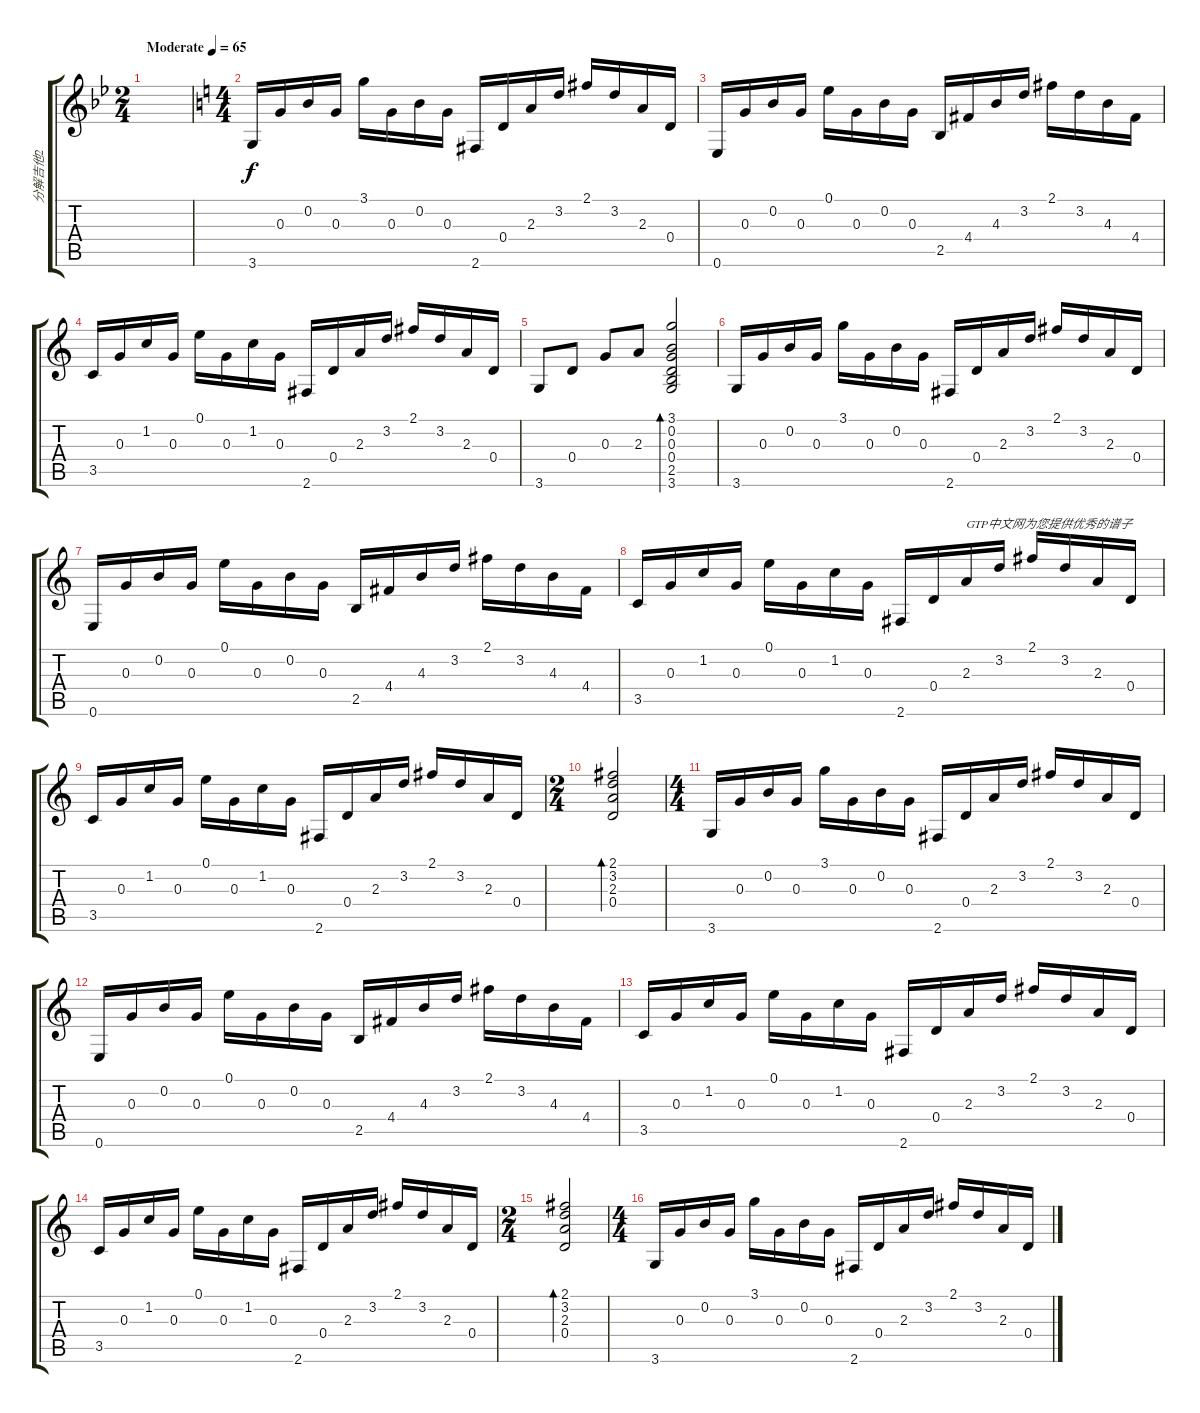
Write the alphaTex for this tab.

\track ("分解吉他2" "分解吉他2") {instrument acousticguitarsteel}
\staff {score tabs}
\tuning (E4 B3 G3 D3 A2 E2) {hide}
\ts (2 4)
\tempo (65 "Moderate")
\clef g2
\ks bb
|
\ts (4 4)
\ks c
3.6.16 0.3.16 0.2.16 0.3.16 3.1.16 0.3.16 0.2.16 0.3.16 2.6.16 0.4.16 2.3.16 3.2.16 2.1.16 3.2.16 2.3.16 0.4.16 |
0.6.16 0.3.16 0.2.16 0.3.16 0.1.16 0.3.16 0.2.16 0.3.16 2.5.16 4.4.16 4.3.16 3.2.16 2.1.16 3.2.16 4.3.16 4.4.16 |
3.5.16 0.3.16 1.2.16 0.3.16 0.1.16 0.3.16 1.2.16 0.3.16 2.6.16 0.4.16 2.3.16 3.2.16 2.1.16 3.2.16 2.3.16 0.4.16 |
3.6.8 0.4.8 0.3.8 2.3.8 (3.1 0.2 0.3 0.4 2.5 3.6).2{bd 120} |
3.6.16 0.3.16 0.2.16 0.3.16 3.1.16 0.3.16 0.2.16 0.3.16 2.6.16 0.4.16 2.3.16 3.2.16 2.1.16 3.2.16 2.3.16 0.4.16 |
0.6.16 0.3.16 0.2.16 0.3.16 0.1.16 0.3.16 0.2.16 0.3.16 2.5.16 4.4.16 4.3.16 3.2.16 2.1.16 3.2.16 4.3.16 4.4.16 |
3.5.16 0.3.16 1.2.16 0.3.16 0.1.16 0.3.16 1.2.16 0.3.16 2.6.16 0.4.16 2.3.16{txt "GTP中文网为您提供优秀的谱子"} 3.2.16 2.1.16 3.2.16 2.3.16 0.4.16 |
3.5.16 0.3.16 1.2.16 0.3.16 0.1.16 0.3.16 1.2.16 0.3.16 2.6.16 0.4.16 2.3.16 3.2.16 2.1.16 3.2.16 2.3.16 0.4.16 |
\ts (2 4)
(2.1 3.2 2.3 0.4).2{bd 30} |
\ts (4 4)
3.6.16 0.3.16 0.2.16 0.3.16 3.1.16 0.3.16 0.2.16 0.3.16 2.6.16 0.4.16 2.3.16 3.2.16 2.1.16 3.2.16 2.3.16 0.4.16 |
0.6.16 0.3.16 0.2.16 0.3.16 0.1.16 0.3.16 0.2.16 0.3.16 2.5.16 4.4.16 4.3.16 3.2.16 2.1.16 3.2.16 4.3.16 4.4.16 |
3.5.16 0.3.16 1.2.16 0.3.16 0.1.16 0.3.16 1.2.16 0.3.16 2.6.16 0.4.16 2.3.16 3.2.16 2.1.16 3.2.16 2.3.16 0.4.16 |
3.5.16 0.3.16 1.2.16 0.3.16 0.1.16 0.3.16 1.2.16 0.3.16 2.6.16 0.4.16 2.3.16 3.2.16 2.1.16 3.2.16 2.3.16 0.4.16 |
\ts (2 4)
(2.1 3.2 2.3 0.4).2{bd 30} |
\ts (4 4)
3.6.16 0.3.16 0.2.16 0.3.16 3.1.16 0.3.16 0.2.16 0.3.16 2.6.16 0.4.16 2.3.16 3.2.16 2.1.16 3.2.16 2.3.16 0.4.16
